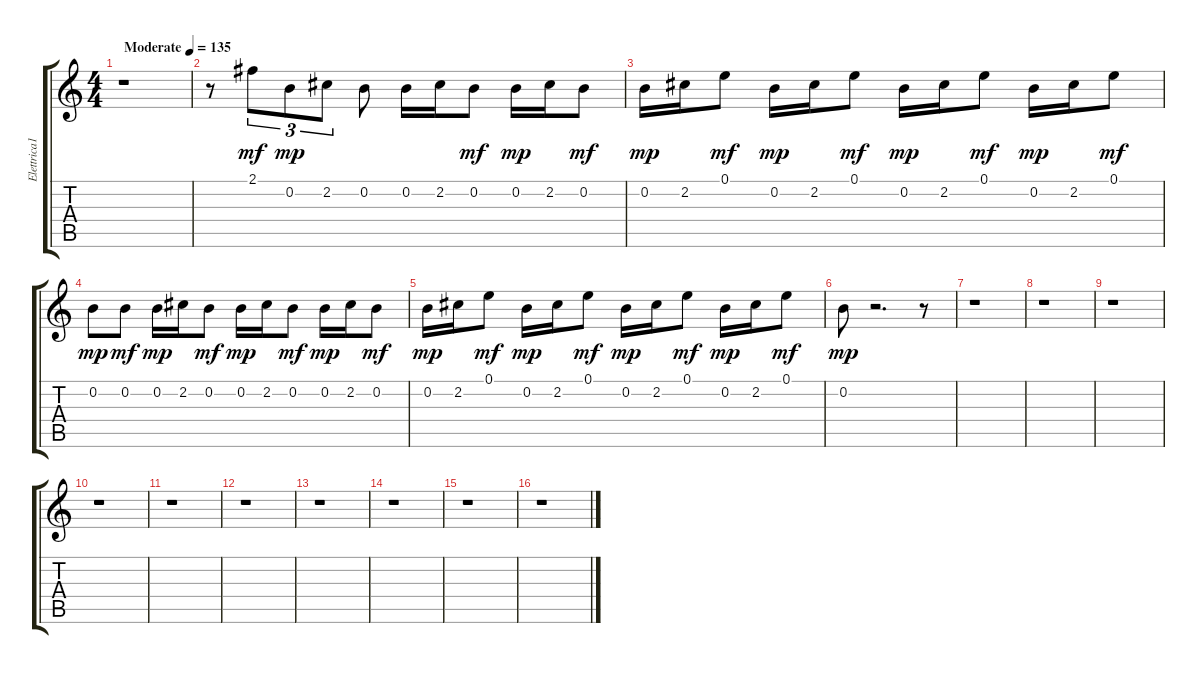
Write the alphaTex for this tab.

\track ("Elettrica1" "Elettrica1") {instrument distortionguitar}
\staff {score tabs}
\tuning (E4 B3 G3 D3 A2 E2) {hide}
\ts (4 4)
\tempo (135 "Moderate")
\clef g2
\ks c
r.1{dy mf instrument distortionguitar} |
r.8 2.1.8{tu (3 2)} 0.2.8{tu (3 2) dy mp} 2.2.8{tu (3 2)} 0.2.8 0.2.16 2.2.16 0.2.8{dy mf} 0.2.16{dy mp} 2.2.16 0.2.8{dy mf} |
0.2.16{dy mp} 2.2.16 0.1.8{dy mf} 0.2.16{dy mp} 2.2.16 0.1.8{dy mf} 0.2.16{dy mp} 2.2.16 0.1.8{dy mf} 0.2.16{dy mp} 2.2.16 0.1.8{dy mf} |
0.2.8{dy mp} 0.2.8{dy mf} 0.2.16{dy mp} 2.2.16 0.2.8{dy mf} 0.2.16{dy mp} 2.2.16 0.2.8{dy mf} 0.2.16{dy mp} 2.2.16 0.2.8{dy mf} |
0.2.16{dy mp} 2.2.16 0.1.8{dy mf} 0.2.16{dy mp} 2.2.16 0.1.8{dy mf} 0.2.16{dy mp} 2.2.16 0.1.8{dy mf} 0.2.16{dy mp} 2.2.16 0.1.8{dy mf} |
0.2.8{dy mp} r.2{d} r.8 |
r.1 |
r.1 |
r.1 |
r.1 |
r.1 |
r.1 |
r.1 |
r.1 |
r.1 |
r.1
